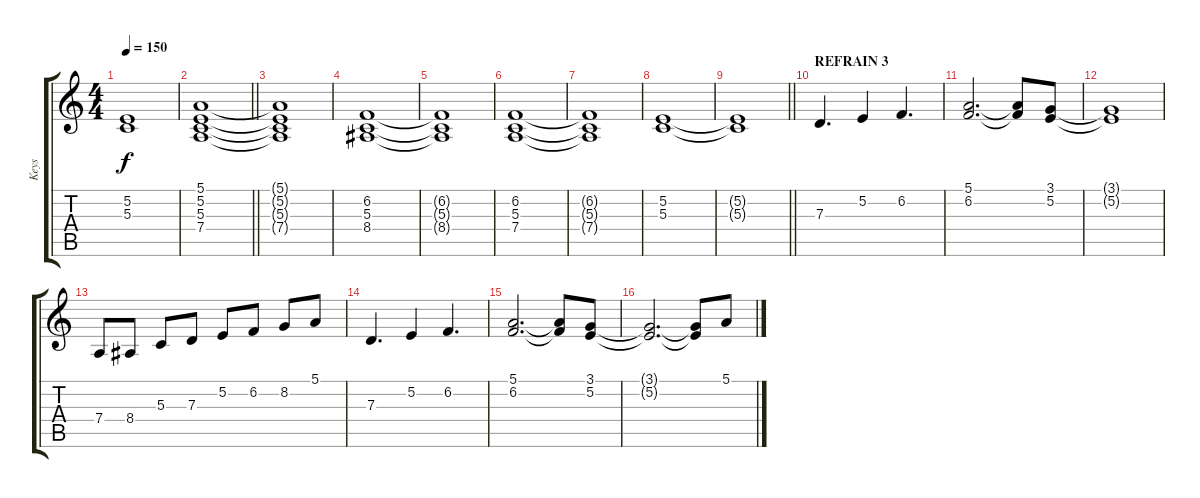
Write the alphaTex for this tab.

\track ("Keys" "Keys") {instrument synthstrings1}
\staff {score tabs}
\tuning (E4 B3 G3 D3 A2 E2) {hide}
\ts (4 4)
\tempo 150
\clef g2
\ks c
(5.2{t} 5.3{t}).1{dy f} |
\barLineRight lightlight
(5.1 5.2 5.3 7.4).1 |
(5.1{t} 5.2{t} 5.3{t} 7.4{t}).1 |
(6.2 5.3 8.4).1 |
(6.2{t} 5.3{t} 8.4{t}).1 |
(6.2 5.3 7.4).1 |
(6.2{t} 5.3{t} 7.4{t}).1 |
(5.2 5.3).1 |
\barLineRight lightlight
(5.2{t} 5.3{t}).1 |
\section ("" "REFRAIN 3")
7.3.4{d volume 16 instrument acousticguitarsteel} 5.2.4 6.2.4{d} |
(5.1 6.2).2{d} (5.1{t} 6.2{t}).8 (3.1 5.2).8 |
(3.1{t} 5.2{t}).1 |
7.4.8 8.4.8 5.3.8 7.3.8 5.2.8 6.2.8 8.2.8 5.1.8 |
7.3.4{d} 5.2.4 6.2.4{d} |
(5.1 6.2).2{d} (5.1{t} 6.2{t}).8 (3.1 5.2).8 |
(3.1{t} 5.2{t}).2{d} (3.1{t} 5.2{t}).8 5.1.8
